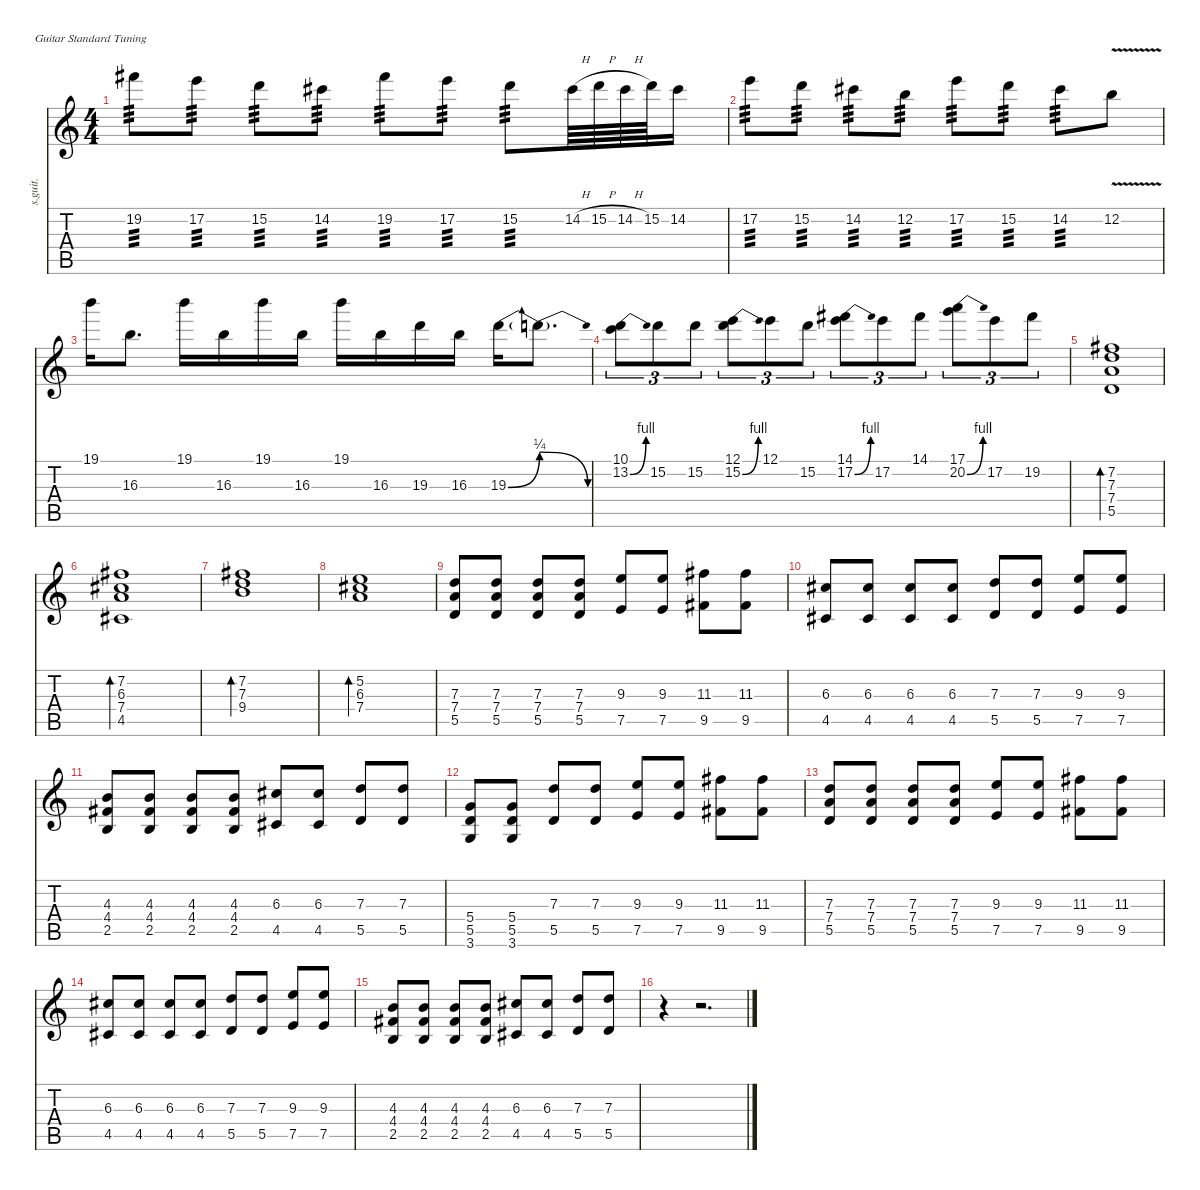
\defaultSystemsLayout 4
\hideDynamics
\bracketExtendMode nobrackets
\track ("Distortion Guitar" "s.guit.") {instrument distortionguitar}
\staff {score tabs}
\tuning (E4 B3 G3 D3 A2 E2)
\ts (4 4)
\tempo (65 hide)
\clef g2
\ks c
19.2{acc #}.8{lyrics (0 "") lyrics (1 "") lyrics (2 "") lyrics (3 "") lyrics (4 "") tp 3 dy mf} 17.2.8{lyrics (0 "") lyrics (1 "") lyrics (2 "") lyrics (3 "") lyrics (4 "") tp 3} 15.2.8{lyrics (0 "") lyrics (1 "") lyrics (2 "") lyrics (3 "") lyrics (4 "") tp 3} 14.2{acc #}.8{lyrics (0 "") lyrics (1 "") lyrics (2 "") lyrics (3 "") lyrics (4 "") tp 3} 19.2{acc #}.8{lyrics (0 "") lyrics (1 "") lyrics (2 "") lyrics (3 "") lyrics (4 "") tp 3} 17.2.8{lyrics (0 "") lyrics (1 "") lyrics (2 "") lyrics (3 "") lyrics (4 "") tp 3} 15.2.8{lyrics (0 "") lyrics (1 "") lyrics (2 "") lyrics (3 "") lyrics (4 "") tp 3} 14.2{h acc #}.64{lyrics (0 "") lyrics (1 "") lyrics (2 "") lyrics (3 "") lyrics (4 "")} 15.2{h}.64{lyrics (0 "") lyrics (1 "") lyrics (2 "") lyrics (3 "") lyrics (4 "")} 14.2{h acc #}.64{lyrics (0 "") lyrics (1 "") lyrics (2 "") lyrics (3 "") lyrics (4 "")} 15.2.64{lyrics (0 "") lyrics (1 "") lyrics (2 "") lyrics (3 "") lyrics (4 "")} 14.2{acc #}.16{lyrics (0 "") lyrics (1 "") lyrics (2 "") lyrics (3 "") lyrics (4 "")} |
17.2.8{lyrics (0 "") lyrics (1 "") lyrics (2 "") lyrics (3 "") lyrics (4 "") tp 3} 15.2.8{lyrics (0 "") lyrics (1 "") lyrics (2 "") lyrics (3 "") lyrics (4 "") tp 3} 14.2{acc #}.8{lyrics (0 "") lyrics (1 "") lyrics (2 "") lyrics (3 "") lyrics (4 "") tp 3} 12.2.8{lyrics (0 "") lyrics (1 "") lyrics (2 "") lyrics (3 "") lyrics (4 "") tp 3} 17.2.8{lyrics (0 "") lyrics (1 "") lyrics (2 "") lyrics (3 "") lyrics (4 "") tp 3} 15.2.8{lyrics (0 "") lyrics (1 "") lyrics (2 "") lyrics (3 "") lyrics (4 "") tp 3} 14.2{acc #}.8{lyrics (0 "") lyrics (1 "") lyrics (2 "") lyrics (3 "") lyrics (4 "") tp 3} 12.2{v}.8{lyrics (0 "") lyrics (1 "") lyrics (2 "") lyrics (3 "") lyrics (4 "")} |
19.1.16{lyrics (0 "") lyrics (1 "") lyrics (2 "") lyrics (3 "") lyrics (4 "")} 16.3.8{d lyrics (0 "") lyrics (1 "") lyrics (2 "") lyrics (3 "") lyrics (4 "")} 19.1.16{lyrics (0 "") lyrics (1 "") lyrics (2 "") lyrics (3 "") lyrics (4 "")} 16.3.16{lyrics (0 "") lyrics (1 "") lyrics (2 "") lyrics (3 "") lyrics (4 "")} 19.1.16{lyrics (0 "") lyrics (1 "") lyrics (2 "") lyrics (3 "") lyrics (4 "")} 16.3.16{lyrics (0 "") lyrics (1 "") lyrics (2 "") lyrics (3 "") lyrics (4 "")} 19.1.16{lyrics (0 "") lyrics (1 "") lyrics (2 "") lyrics (3 "") lyrics (4 "")} 16.3.16{lyrics (0 "") lyrics (1 "") lyrics (2 "") lyrics (3 "") lyrics (4 "")} 19.3.16{lyrics (0 "") lyrics (1 "") lyrics (2 "") lyrics (3 "") lyrics (4 "")} 16.3.16{lyrics (0 "") lyrics (1 "") lyrics (2 "") lyrics (3 "") lyrics (4 "")} 19.3{be (bend 0 0 15 1)}.16{lyrics (0 "") lyrics (1 "") lyrics (2 "") lyrics (3 "") lyrics (4 "")} 19.3{be (release 0 1 30 0) t}.8{d lyrics (0 "") lyrics (1 "") lyrics (2 "") lyrics (3 "") lyrics (4 "")} |
(10.1 13.2{be (bend 0 0 15 4)}).8{tu (3 2) lyrics (0 "") lyrics (1 "") lyrics (2 "") lyrics (3 "") lyrics (4 "")} 15.2.8{tu (3 2) lyrics (0 "") lyrics (1 "") lyrics (2 "") lyrics (3 "") lyrics (4 "")} 15.2.8{tu (3 2) lyrics (0 "") lyrics (1 "") lyrics (2 "") lyrics (3 "") lyrics (4 "")} (12.1 15.2{be (bend 0 0 15 4)}).8{tu (3 2) lyrics (0 "") lyrics (1 "") lyrics (2 "") lyrics (3 "") lyrics (4 "")} 12.1.8{tu (3 2) lyrics (0 "") lyrics (1 "") lyrics (2 "") lyrics (3 "") lyrics (4 "")} 15.2.8{tu (3 2) lyrics (0 "") lyrics (1 "") lyrics (2 "") lyrics (3 "") lyrics (4 "")} (14.1{acc #} 17.2{be (bend 0 0 15 4)}).8{tu (3 2) lyrics (0 "") lyrics (1 "") lyrics (2 "") lyrics (3 "") lyrics (4 "")} 17.2.8{tu (3 2) lyrics (0 "") lyrics (1 "") lyrics (2 "") lyrics (3 "") lyrics (4 "")} 14.1{acc #}.8{tu (3 2) lyrics (0 "") lyrics (1 "") lyrics (2 "") lyrics (3 "") lyrics (4 "")} (17.1 20.2{be (bend 0 0 15 4)}).8{tu (3 2) lyrics (0 "") lyrics (1 "") lyrics (2 "") lyrics (3 "") lyrics (4 "")} 17.2.8{tu (3 2) lyrics (0 "") lyrics (1 "") lyrics (2 "") lyrics (3 "") lyrics (4 "")} 19.2{acc #}.8{tu (3 2) lyrics (0 "") lyrics (1 "") lyrics (2 "") lyrics (3 "") lyrics (4 "")} |
(7.2{acc #} 7.3 7.4 5.5).1{bd 30 lyrics (0 "") lyrics (1 "") lyrics (2 "") lyrics (3 "") lyrics (4 "")} |
(7.2{acc #} 6.3{acc #} 7.4 4.5{acc #}).1{bd 30 lyrics (0 "") lyrics (1 "") lyrics (2 "") lyrics (3 "") lyrics (4 "")} |
(7.2{acc #} 7.3 9.4).1{bd 30 lyrics (0 "") lyrics (1 "") lyrics (2 "") lyrics (3 "") lyrics (4 "")} |
(5.2 6.3{acc #} 7.4).1{bd 30 lyrics (0 "") lyrics (1 "") lyrics (2 "") lyrics (3 "") lyrics (4 "")} |
(7.3 7.4 5.5).8{lyrics (0 "") lyrics (1 "") lyrics (2 "") lyrics (3 "") lyrics (4 "")} (7.3 7.4 5.5).8{lyrics (0 "") lyrics (1 "") lyrics (2 "") lyrics (3 "") lyrics (4 "")} (7.3 7.4 5.5).8{lyrics (0 "") lyrics (1 "") lyrics (2 "") lyrics (3 "") lyrics (4 "")} (7.3 7.4 5.5).8{lyrics (0 "") lyrics (1 "") lyrics (2 "") lyrics (3 "") lyrics (4 "")} (9.3 7.5).8{lyrics (0 "") lyrics (1 "") lyrics (2 "") lyrics (3 "") lyrics (4 "")} (9.3 7.5).8{lyrics (0 "") lyrics (1 "") lyrics (2 "") lyrics (3 "") lyrics (4 "")} (11.3{acc #} 9.5{acc #}).8{lyrics (0 "") lyrics (1 "") lyrics (2 "") lyrics (3 "") lyrics (4 "")} (11.3{acc #} 9.5{acc #}).8{lyrics (0 "") lyrics (1 "") lyrics (2 "") lyrics (3 "") lyrics (4 "")} |
(6.3{acc #} 4.5{acc #}).8{lyrics (0 "") lyrics (1 "") lyrics (2 "") lyrics (3 "") lyrics (4 "")} (6.3{acc #} 4.5{acc #}).8{lyrics (0 "") lyrics (1 "") lyrics (2 "") lyrics (3 "") lyrics (4 "")} (6.3{acc #} 4.5{acc #}).8{lyrics (0 "") lyrics (1 "") lyrics (2 "") lyrics (3 "") lyrics (4 "")} (6.3{acc #} 4.5{acc #}).8{lyrics (0 "") lyrics (1 "") lyrics (2 "") lyrics (3 "") lyrics (4 "")} (7.3 5.5).8{lyrics (0 "") lyrics (1 "") lyrics (2 "") lyrics (3 "") lyrics (4 "")} (7.3 5.5).8{lyrics (0 "") lyrics (1 "") lyrics (2 "") lyrics (3 "") lyrics (4 "")} (9.3 7.5).8{lyrics (0 "") lyrics (1 "") lyrics (2 "") lyrics (3 "") lyrics (4 "")} (9.3 7.5).8{lyrics (0 "") lyrics (1 "") lyrics (2 "") lyrics (3 "") lyrics (4 "")} |
(4.3 4.4{acc #} 2.5).8{lyrics (0 "") lyrics (1 "") lyrics (2 "") lyrics (3 "") lyrics (4 "")} (4.3 4.4{acc #} 2.5).8{lyrics (0 "") lyrics (1 "") lyrics (2 "") lyrics (3 "") lyrics (4 "")} (4.3 4.4{acc #} 2.5).8{lyrics (0 "") lyrics (1 "") lyrics (2 "") lyrics (3 "") lyrics (4 "")} (4.3 4.4{acc #} 2.5).8{lyrics (0 "") lyrics (1 "") lyrics (2 "") lyrics (3 "") lyrics (4 "")} (6.3{acc #} 4.5{acc #}).8{lyrics (0 "") lyrics (1 "") lyrics (2 "") lyrics (3 "") lyrics (4 "")} (6.3{acc #} 4.5{acc #}).8{lyrics (0 "") lyrics (1 "") lyrics (2 "") lyrics (3 "") lyrics (4 "")} (7.3 5.5).8{lyrics (0 "") lyrics (1 "") lyrics (2 "") lyrics (3 "") lyrics (4 "")} (7.3 5.5).8{lyrics (0 "") lyrics (1 "") lyrics (2 "") lyrics (3 "") lyrics (4 "")} |
(5.4 5.5 3.6).8{lyrics (0 "") lyrics (1 "") lyrics (2 "") lyrics (3 "") lyrics (4 "")} (5.4 5.5 3.6).8{lyrics (0 "") lyrics (1 "") lyrics (2 "") lyrics (3 "") lyrics (4 "")} (7.3 5.5).8{lyrics (0 "") lyrics (1 "") lyrics (2 "") lyrics (3 "") lyrics (4 "")} (7.3 5.5).8{lyrics (0 "") lyrics (1 "") lyrics (2 "") lyrics (3 "") lyrics (4 "")} (9.3 7.5).8{lyrics (0 "") lyrics (1 "") lyrics (2 "") lyrics (3 "") lyrics (4 "")} (9.3 7.5).8{lyrics (0 "") lyrics (1 "") lyrics (2 "") lyrics (3 "") lyrics (4 "")} (11.3{acc #} 9.5{acc #}).8{lyrics (0 "") lyrics (1 "") lyrics (2 "") lyrics (3 "") lyrics (4 "")} (11.3{acc #} 9.5{acc #}).8{lyrics (0 "") lyrics (1 "") lyrics (2 "") lyrics (3 "") lyrics (4 "")} |
(7.3 7.4 5.5).8{lyrics (0 "") lyrics (1 "") lyrics (2 "") lyrics (3 "") lyrics (4 "")} (7.3 7.4 5.5).8{lyrics (0 "") lyrics (1 "") lyrics (2 "") lyrics (3 "") lyrics (4 "")} (7.3 7.4 5.5).8{lyrics (0 "") lyrics (1 "") lyrics (2 "") lyrics (3 "") lyrics (4 "")} (7.3 7.4 5.5).8{lyrics (0 "") lyrics (1 "") lyrics (2 "") lyrics (3 "") lyrics (4 "")} (9.3 7.5).8{lyrics (0 "") lyrics (1 "") lyrics (2 "") lyrics (3 "") lyrics (4 "")} (9.3 7.5).8{lyrics (0 "") lyrics (1 "") lyrics (2 "") lyrics (3 "") lyrics (4 "")} (11.3{acc #} 9.5{acc #}).8{lyrics (0 "") lyrics (1 "") lyrics (2 "") lyrics (3 "") lyrics (4 "")} (11.3{acc #} 9.5{acc #}).8{lyrics (0 "") lyrics (1 "") lyrics (2 "") lyrics (3 "") lyrics (4 "")} |
(6.3{acc #} 4.5{acc #}).8{lyrics (0 "") lyrics (1 "") lyrics (2 "") lyrics (3 "") lyrics (4 "")} (6.3{acc #} 4.5{acc #}).8{lyrics (0 "") lyrics (1 "") lyrics (2 "") lyrics (3 "") lyrics (4 "")} (6.3{acc #} 4.5{acc #}).8{lyrics (0 "") lyrics (1 "") lyrics (2 "") lyrics (3 "") lyrics (4 "")} (6.3{acc #} 4.5{acc #}).8{lyrics (0 "") lyrics (1 "") lyrics (2 "") lyrics (3 "") lyrics (4 "")} (7.3 5.5).8{lyrics (0 "") lyrics (1 "") lyrics (2 "") lyrics (3 "") lyrics (4 "")} (7.3 5.5).8{lyrics (0 "") lyrics (1 "") lyrics (2 "") lyrics (3 "") lyrics (4 "")} (9.3 7.5).8{lyrics (0 "") lyrics (1 "") lyrics (2 "") lyrics (3 "") lyrics (4 "")} (9.3 7.5).8{lyrics (0 "") lyrics (1 "") lyrics (2 "") lyrics (3 "") lyrics (4 "")} |
(4.3 4.4{acc #} 2.5).8{lyrics (0 "") lyrics (1 "") lyrics (2 "") lyrics (3 "") lyrics (4 "")} (4.3 4.4{acc #} 2.5).8{lyrics (0 "") lyrics (1 "") lyrics (2 "") lyrics (3 "") lyrics (4 "")} (4.3 4.4{acc #} 2.5).8{lyrics (0 "") lyrics (1 "") lyrics (2 "") lyrics (3 "") lyrics (4 "")} (4.3 4.4{acc #} 2.5).8{lyrics (0 "") lyrics (1 "") lyrics (2 "") lyrics (3 "") lyrics (4 "")} (6.3{acc #} 4.5{acc #}).8{lyrics (0 "") lyrics (1 "") lyrics (2 "") lyrics (3 "") lyrics (4 "")} (6.3{acc #} 4.5{acc #}).8{lyrics (0 "") lyrics (1 "") lyrics (2 "") lyrics (3 "") lyrics (4 "")} (7.3 5.5).8{lyrics (0 "") lyrics (1 "") lyrics (2 "") lyrics (3 "") lyrics (4 "")} (7.3 5.5).8{lyrics (0 "") lyrics (1 "") lyrics (2 "") lyrics (3 "") lyrics (4 "")} |
r.4 r.2{d}
